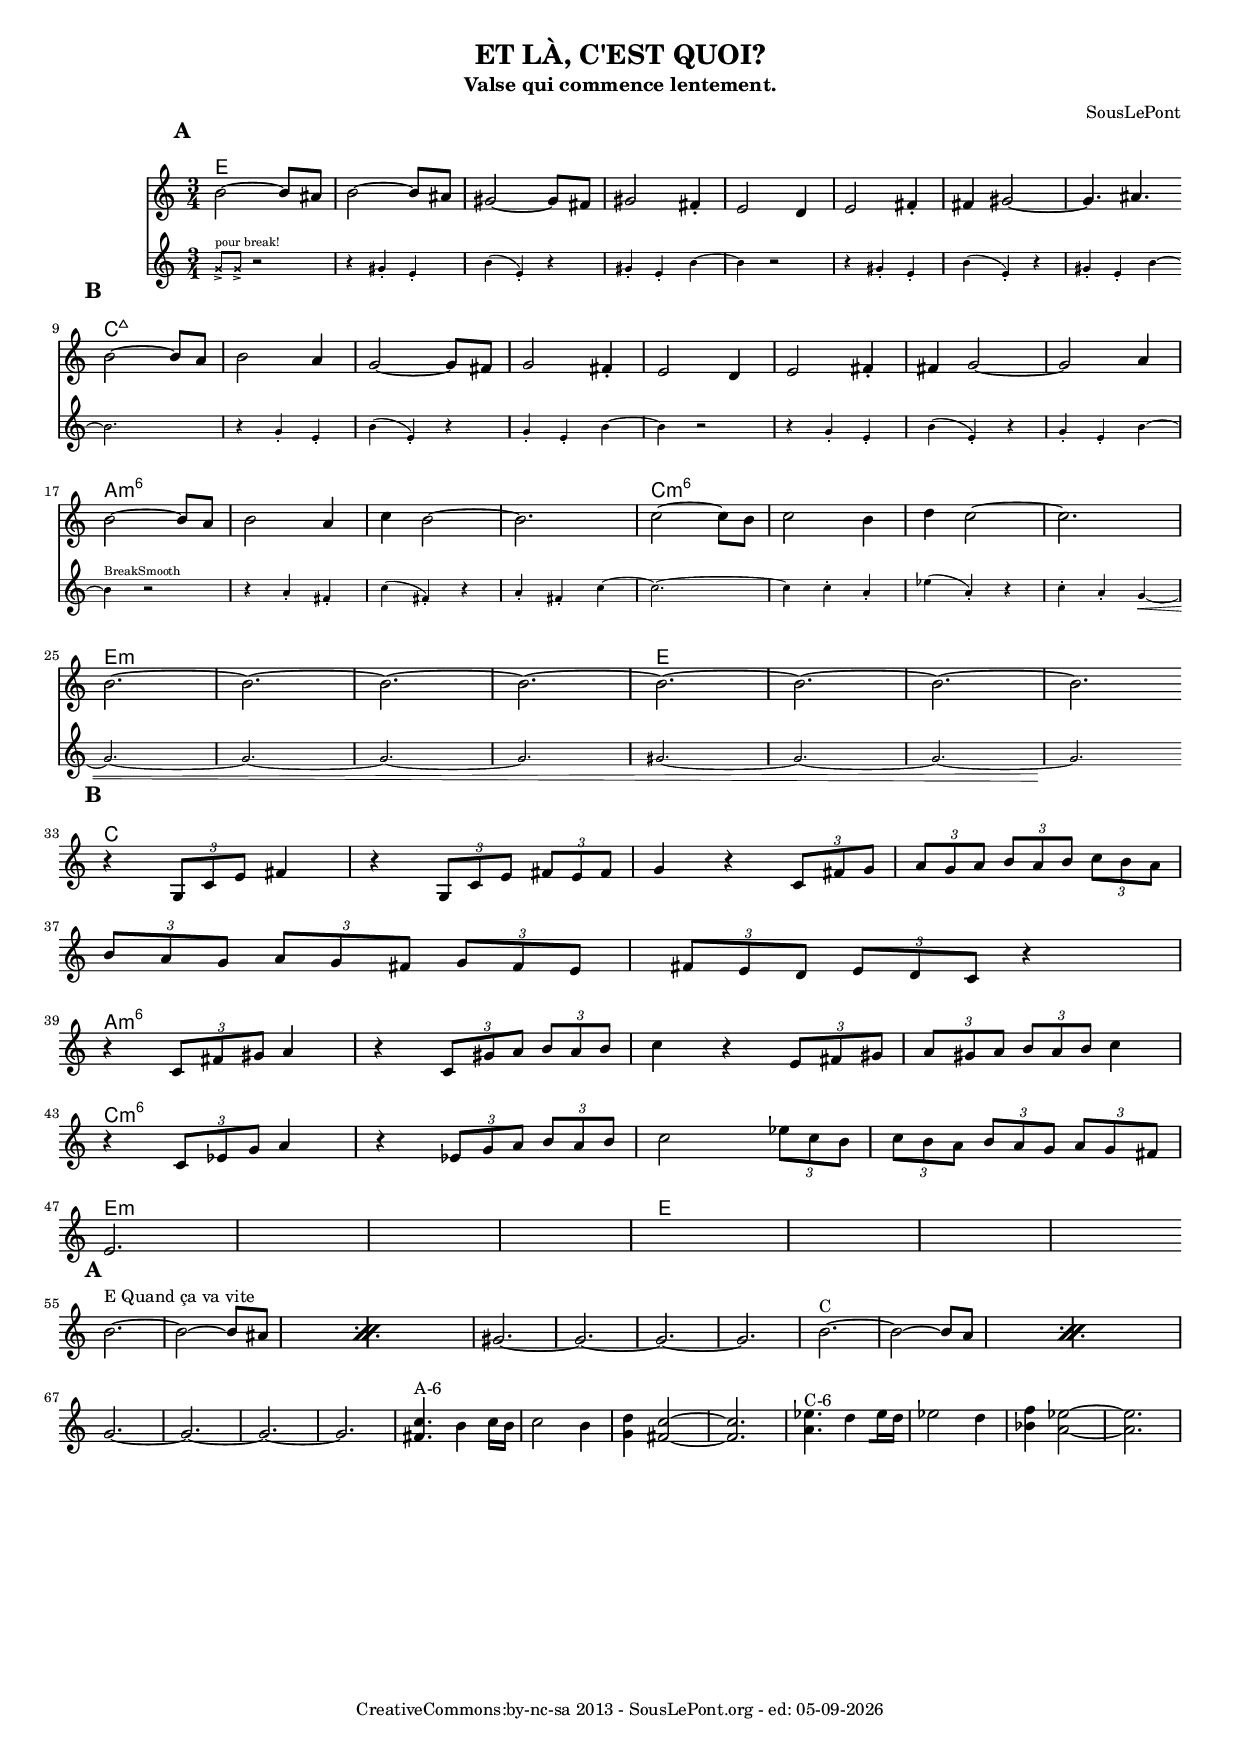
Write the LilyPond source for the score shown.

\version "2.10.0"
#(set-default-paper-size "a4")
#(set-global-staff-size 15)

\header{
	title = "ET LÀ, C'EST QUOI?"
	subtitle = "Valse qui commence lentement."
	composer = "SousLePont"
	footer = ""
        date = # ( strftime "%d-%m-%Y" ( localtime ( current-time ) ) )
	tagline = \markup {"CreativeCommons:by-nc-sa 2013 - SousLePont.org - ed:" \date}
	dedication = ""
}
%Décommente la ligne suivante pour gagner de la place
%\paper {between-system-space = 1.0\cm between-system-padding = 1 ragged-bottom=##f ragged-last-bottom=##f }
pipeSymbol = {\bar ":|:" \mark \default}

harmonies = { \chords {
  e2. s s s s s s s \break
  c:maj7 s s s s s s s   \break
  a:m6 s s s c:m6 s s s   \break
  e:m s s s e s s s \break
  c s s  s \break s s \break
  a:m6 s s s \break
  c:m6 s s s \break
  e:m  s s s e s s s \break
}}
melodie   = \transpose c c' { 
\time 3/4
\mark\default
b2 ~b8 ais b2~b8 ais8
gis2~gis 8 fis8 gis2 fis4-.
e2 d4 e2 fis4-. fis4 gis2~gis4. ais \bar ":|" \break
\mark\default
b2~b8 a b2 a4 
g2~g8 fis g2 fis4-.
e2 d4 e2 fis4-. fis4 g2~g a4 		
b2~b8 a b2 a4 c'4 b2~b2.
c'2~c'8 b c'2 b4 d'4 c'2~c'2.			
b2.~b~b~b~b~b~b~b	\bar ":|"
\mark#2
r4 \times 2/3{ g,8 c e} fis4
r4 \times 2/3{g,8 c e }\times 2/3{fis e fis}
g4 r \times 2/3{c8 fis g}
\times 2/3{a8 g a }\times 2/3{b a b }\times 2/3{c' b a }
\times 2/3{b a g }\times 2/3{a g fis}\times 2/3{ g fis e}
\times 2/3{fis e d }\times 2/3{e d c } r4
r4 \times 2/3{c8 fis gis} a4
r4 \times 2/3{c8 gis a}\times 2/3{ b a b}
c'4 r \times 2/3{e8 fis gis}
\times 2/3{a gis a }\times 2/3{b a b} c'4
r4 \times 2/3{c8 es g} a4
r4 \times 2/3{es8 g a}\times 2/3{ b a b}
c'2 \times 2/3{es'8 c' b}
\times 2/3{c'8 b a}\times 2/3{ b a g }\times 2/3{a g fis} e2. s s s s s s s  \bar ":|"
\mark #1
\repeat percent 2 { b2.^"E Quand ça va vite"~b2 ~b8 ais } gis2.~gis2.~gis2.~gis2. 
\repeat percent 2 { b2.^"C"~b2 ~b8 a }\break g2.~g2.~g2.~g2.
<c' fis>4.^"A-6" b4 c'16 b 
c'2 b4 \bar "|" <d' g>4 <c' fis>2 ~ <c' fis>2.
<es' a>4.^"C-6" d'4 [es'16 d'] 
es'2 d'4 \bar "|" <f' bes>4 <es' a>2~<es' a>2.| \break



}
droite    = \transpose c c' { 
\override NoteHead #'style = #'cross  {g8^"pour break!"-> g-> r2  }  \revert NoteHead #'style
r4 gis-. e-. 
b(e-.) r
gis-. e-. b~
b r2
r4 gis-. e-. 
b(e-.) r
gis-. e-. b~
b2. 
r4 g-. e-. 
b(e-.) r
g-. e-. b~
b r2
r4 g-. e-. 
b(e-.) r
g-. e-. b~
b^"BreakSmooth" r2 
r4 a-. fis-. 
c'(fis-.) r
a-. fis-. c'~
c'2.~
c'4 c'-. a-. 
es'(a-.) r
c'-. a-. g~
\< g2.~g2.~g2.~g2.
gis2.  ~gis2.~gis2.~gis2. \! 
}
gauche    = \relative c { 

}

\score {
  <<
	\new ChordNames \harmonies	%grave les accords au dessus 	
	\new Staff = "" { \clef "treble" \override Score.RehearsalMark #'padding = #5 \set Score.markFormatter = #format-mark-circle-letters \set Score.skipBars = ##t \melodie }

%	\new PianoStaff = "" <<
      \new Staff = "droite" \with {\override StaffSymbol #'staff-space = #(magstep -3)\override StaffSymbol #'thickness = #(magstep -3)}  {\set fontSize = #-3 \droite }
%       \new Staff = "gauche" { \clef "bass" \gauche }
%       >>
  >>    
  \midi {
    }
  \layout {}
}

